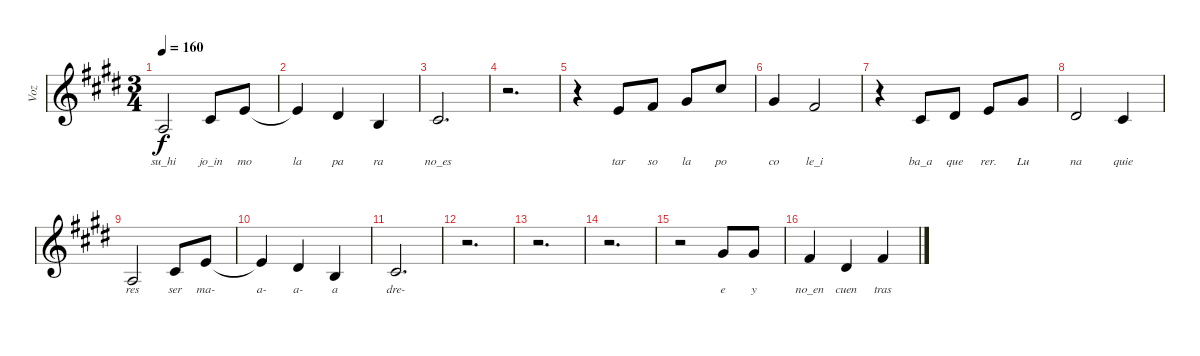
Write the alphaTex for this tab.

\track ("Voz" "Voz") {instrument cello}
\staff {score}
\tuning (E4 B3 G3 D3 A2 E2) {hide}
\ts (3 4)
\tempo 160
\clef g2
\ks c#minor
2.3.2{lyrics (0 "su_hi") lyrics (1 "") lyrics (2 "") lyrics (3 "") lyrics (4 "") dy f} 2.2.8{lyrics (0 "jo_in") lyrics (1 "") lyrics (2 "") lyrics (3 "") lyrics (4 "")} 5.2.8{lyrics (0 "mo") lyrics (1 "") lyrics (2 "") lyrics (3 "") lyrics (4 "")} |
5.2{t}.4{lyrics (0 "la") lyrics (1 "") lyrics (2 "") lyrics (3 "") lyrics (4 "")} 4.2.4{lyrics (0 "pa") lyrics (1 "") lyrics (2 "") lyrics (3 "") lyrics (4 "")} 4.3.4{lyrics (0 "ra") lyrics (1 "") lyrics (2 "") lyrics (3 "") lyrics (4 "")} |
2.2.2{d lyrics (0 "no_es") lyrics (1 "") lyrics (2 "") lyrics (3 "") lyrics (4 "")} |
r.2{d} |
r.4 5.2.8{lyrics (0 "tar") lyrics (1 "") lyrics (2 "") lyrics (3 "") lyrics (4 "")} 7.2.8{lyrics (0 "so") lyrics (1 "") lyrics (2 "") lyrics (3 "") lyrics (4 "")} 4.1.8{lyrics (0 "la") lyrics (1 "") lyrics (2 "") lyrics (3 "") lyrics (4 "")} 9.1.8{lyrics (0 "po") lyrics (1 "") lyrics (2 "") lyrics (3 "") lyrics (4 "")} |
4.1.4{lyrics (0 "co") lyrics (1 "") lyrics (2 "") lyrics (3 "") lyrics (4 "")} 7.2.2{lyrics (0 "le_i") lyrics (1 "") lyrics (2 "") lyrics (3 "") lyrics (4 "")} |
r.4 2.2.8{lyrics (0 "ba_a") lyrics (1 "") lyrics (2 "") lyrics (3 "") lyrics (4 "")} 4.2.8{lyrics (0 "que") lyrics (1 "") lyrics (2 "") lyrics (3 "") lyrics (4 "")} 5.2.8{lyrics (0 "rer.") lyrics (1 "") lyrics (2 "") lyrics (3 "") lyrics (4 "")} 4.1.8{lyrics (0 "Lu") lyrics (1 "") lyrics (2 "") lyrics (3 "") lyrics (4 "")} |
4.2.2{lyrics (0 "na") lyrics (1 "") lyrics (2 "") lyrics (3 "") lyrics (4 "")} 2.2.4{lyrics (0 "quie") lyrics (1 "") lyrics (2 "") lyrics (3 "") lyrics (4 "")} |
2.3.2{lyrics (0 "res") lyrics (1 "") lyrics (2 "") lyrics (3 "") lyrics (4 "")} 2.2.8{lyrics (0 "ser") lyrics (1 "") lyrics (2 "") lyrics (3 "") lyrics (4 "")} 5.2.8{lyrics (0 "ma-") lyrics (1 "") lyrics (2 "") lyrics (3 "") lyrics (4 "")} |
5.2{t}.4{lyrics (0 "a-") lyrics (1 "") lyrics (2 "") lyrics (3 "") lyrics (4 "")} 4.2.4{lyrics (0 "a-") lyrics (1 "") lyrics (2 "") lyrics (3 "") lyrics (4 "")} 4.3.4{lyrics (0 "a") lyrics (1 "") lyrics (2 "") lyrics (3 "") lyrics (4 "")} |
2.2.2{d lyrics (0 "dre-") lyrics (1 "") lyrics (2 "") lyrics (3 "") lyrics (4 "")} |
r.2{d} |
r.2{d} |
r.2{d} |
r.2 4.1.8{lyrics (0 "e") lyrics (1 "") lyrics (2 "") lyrics (3 "") lyrics (4 "")} 4.1.8{lyrics (0 "y") lyrics (1 "") lyrics (2 "") lyrics (3 "") lyrics (4 "")} |
7.2.4{lyrics (0 "no_en") lyrics (1 "") lyrics (2 "") lyrics (3 "") lyrics (4 "")} 4.2.4{lyrics (0 "cuen") lyrics (1 "") lyrics (2 "") lyrics (3 "") lyrics (4 "")} 7.2.4{lyrics (0 "tras") lyrics (1 "") lyrics (2 "") lyrics (3 "") lyrics (4 "")}
